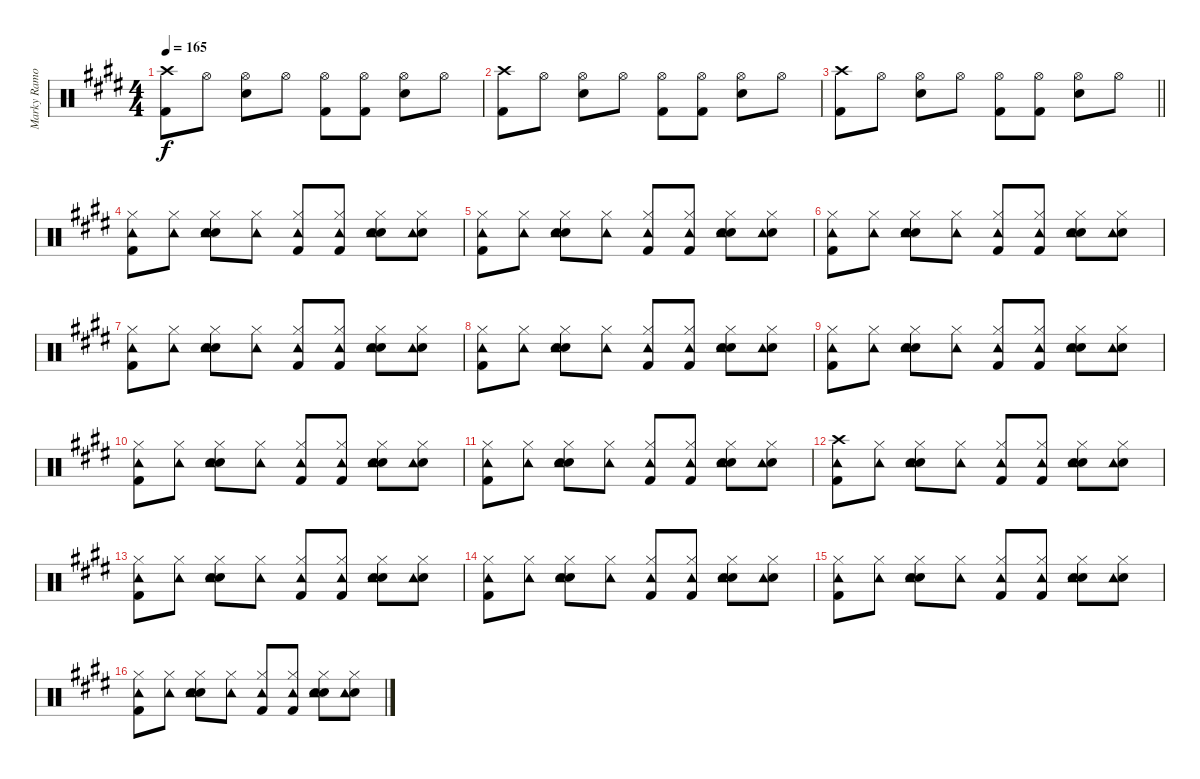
\track ("Marky Ramone" "Marky Ramo") {instrument percussion}
\staff {score}
\articulation defaults
\ts (4 4)
\tempo 165
\clef neutral
\ks e
("Crash high (hit)" "Kick (hit) 2").8{dy f} "Hi-Hat (open)".8 ("Hi-Hat (open)" "Snare (hit) 2").8 "Hi-Hat (open)".8 ("Hi-Hat (open)" "Kick (hit) 2").8 ("Hi-Hat (open)" "Kick (hit) 2").8 ("Hi-Hat (open)" "Snare (hit) 2").8 "Hi-Hat (open)".8 |
("Crash high (hit)" "Kick (hit) 2").8 "Hi-Hat (open)".8 ("Hi-Hat (open)" "Snare (hit) 2").8 "Hi-Hat (open)".8 ("Hi-Hat (open)" "Kick (hit) 2").8 ("Hi-Hat (open)" "Kick (hit) 2").8 ("Hi-Hat (open)" "Snare (hit) 2").8 "Hi-Hat (open)".8 |
\barLineRight lightlight
("Crash high (hit)" "Kick (hit) 2").8 "Hi-Hat (open)".8 ("Hi-Hat (open)" "Snare (hit) 2").8 "Hi-Hat (open)".8 ("Hi-Hat (open)" "Kick (hit) 2").8 ("Hi-Hat (open)" "Kick (hit) 2").8 ("Hi-Hat (open)" "Snare (hit) 2").8 "Hi-Hat (open)".8 |
("Hi-Hat (closed)" "Tambourine (hit)" "Kick (hit) 2").8 ("Hi-Hat (closed)" "Tambourine (hit)").8 ("Hi-Hat (closed)" "Hand Clap (hit)" "Tambourine (hit)" "Snare (hit) 2").8 ("Hi-Hat (closed)" "Tambourine (hit)").8 ("Hi-Hat (closed)" "Tambourine (hit)" "Kick (hit) 2").8 ("Hi-Hat (closed)" "Tambourine (hit)" "Kick (hit) 2").8 ("Hi-Hat (closed)" "Hand Clap (hit)" "Tambourine (hit)" "Snare (hit) 2").8 ("Hi-Hat (closed)" "Hand Clap (hit)" "Tambourine (hit)").8 |
("Hi-Hat (closed)" "Tambourine (hit)" "Kick (hit) 2").8 ("Hi-Hat (closed)" "Tambourine (hit)").8 ("Hi-Hat (closed)" "Hand Clap (hit)" "Tambourine (hit)" "Snare (hit) 2").8 ("Hi-Hat (closed)" "Tambourine (hit)").8 ("Hi-Hat (closed)" "Tambourine (hit)" "Kick (hit) 2").8 ("Hi-Hat (closed)" "Tambourine (hit)" "Kick (hit) 2").8 ("Hi-Hat (closed)" "Hand Clap (hit)" "Tambourine (hit)" "Snare (hit) 2").8 ("Hi-Hat (closed)" "Hand Clap (hit)" "Tambourine (hit)").8 |
("Hi-Hat (closed)" "Tambourine (hit)" "Kick (hit) 2").8 ("Hi-Hat (closed)" "Tambourine (hit)").8 ("Hi-Hat (closed)" "Hand Clap (hit)" "Tambourine (hit)" "Snare (hit) 2").8 ("Hi-Hat (closed)" "Tambourine (hit)").8 ("Hi-Hat (closed)" "Tambourine (hit)" "Kick (hit) 2").8 ("Hi-Hat (closed)" "Tambourine (hit)" "Kick (hit) 2").8 ("Hi-Hat (closed)" "Hand Clap (hit)" "Tambourine (hit)" "Snare (hit) 2").8 ("Hi-Hat (closed)" "Hand Clap (hit)" "Tambourine (hit)").8 |
("Hi-Hat (closed)" "Tambourine (hit)" "Kick (hit) 2").8 ("Hi-Hat (closed)" "Tambourine (hit)").8 ("Hi-Hat (closed)" "Hand Clap (hit)" "Tambourine (hit)" "Snare (hit) 2").8 ("Hi-Hat (closed)" "Tambourine (hit)").8 ("Hi-Hat (closed)" "Tambourine (hit)" "Kick (hit) 2").8 ("Hi-Hat (closed)" "Tambourine (hit)" "Kick (hit) 2").8 ("Hi-Hat (closed)" "Hand Clap (hit)" "Tambourine (hit)" "Snare (hit) 2").8 ("Hi-Hat (closed)" "Hand Clap (hit)" "Tambourine (hit)").8 |
("Hi-Hat (closed)" "Tambourine (hit)" "Kick (hit) 2").8 ("Hi-Hat (closed)" "Tambourine (hit)").8 ("Hi-Hat (closed)" "Hand Clap (hit)" "Tambourine (hit)" "Snare (hit) 2").8 ("Hi-Hat (closed)" "Tambourine (hit)").8 ("Hi-Hat (closed)" "Tambourine (hit)" "Kick (hit) 2").8 ("Hi-Hat (closed)" "Tambourine (hit)" "Kick (hit) 2").8 ("Hi-Hat (closed)" "Hand Clap (hit)" "Tambourine (hit)" "Snare (hit) 2").8 ("Hi-Hat (closed)" "Hand Clap (hit)" "Tambourine (hit)").8 |
("Hi-Hat (closed)" "Tambourine (hit)" "Kick (hit) 2").8 ("Hi-Hat (closed)" "Tambourine (hit)").8 ("Hi-Hat (closed)" "Hand Clap (hit)" "Tambourine (hit)" "Snare (hit) 2").8 ("Hi-Hat (closed)" "Tambourine (hit)").8 ("Hi-Hat (closed)" "Tambourine (hit)" "Kick (hit) 2").8 ("Hi-Hat (closed)" "Tambourine (hit)" "Kick (hit) 2").8 ("Hi-Hat (closed)" "Hand Clap (hit)" "Tambourine (hit)" "Snare (hit) 2").8 ("Hi-Hat (closed)" "Hand Clap (hit)" "Tambourine (hit)").8 |
("Hi-Hat (closed)" "Tambourine (hit)" "Kick (hit) 2").8 ("Hi-Hat (closed)" "Tambourine (hit)").8 ("Hi-Hat (closed)" "Hand Clap (hit)" "Tambourine (hit)" "Snare (hit) 2").8 ("Hi-Hat (closed)" "Tambourine (hit)").8 ("Hi-Hat (closed)" "Tambourine (hit)" "Kick (hit) 2").8 ("Hi-Hat (closed)" "Tambourine (hit)" "Kick (hit) 2").8 ("Hi-Hat (closed)" "Hand Clap (hit)" "Tambourine (hit)" "Snare (hit) 2").8 ("Hi-Hat (closed)" "Hand Clap (hit)" "Tambourine (hit)").8 |
("Hi-Hat (closed)" "Tambourine (hit)" "Kick (hit) 2").8 ("Hi-Hat (closed)" "Tambourine (hit)").8 ("Hi-Hat (closed)" "Hand Clap (hit)" "Tambourine (hit)" "Snare (hit) 2").8 ("Hi-Hat (closed)" "Tambourine (hit)").8 ("Hi-Hat (closed)" "Tambourine (hit)" "Kick (hit) 2").8 ("Hi-Hat (closed)" "Tambourine (hit)" "Kick (hit) 2").8 ("Hi-Hat (closed)" "Hand Clap (hit)" "Tambourine (hit)" "Snare (hit) 2").8 ("Hi-Hat (closed)" "Hand Clap (hit)" "Tambourine (hit)").8 |
("Crash high (hit)" "Tambourine (hit)" "Kick (hit) 2").8 ("Hi-Hat (closed)" "Tambourine (hit)").8 ("Hi-Hat (closed)" "Hand Clap (hit)" "Tambourine (hit)" "Snare (hit) 2").8 ("Hi-Hat (closed)" "Tambourine (hit)").8 ("Hi-Hat (closed)" "Tambourine (hit)" "Kick (hit) 2").8 ("Hi-Hat (closed)" "Tambourine (hit)" "Kick (hit) 2").8 ("Hi-Hat (closed)" "Hand Clap (hit)" "Tambourine (hit)" "Snare (hit) 2").8 ("Hi-Hat (closed)" "Hand Clap (hit)" "Tambourine (hit)").8 |
("Hi-Hat (closed)" "Tambourine (hit)" "Kick (hit) 2").8 ("Hi-Hat (closed)" "Tambourine (hit)").8 ("Hi-Hat (closed)" "Hand Clap (hit)" "Tambourine (hit)" "Snare (hit) 2").8 ("Hi-Hat (closed)" "Tambourine (hit)").8 ("Hi-Hat (closed)" "Tambourine (hit)" "Kick (hit) 2").8 ("Hi-Hat (closed)" "Tambourine (hit)" "Kick (hit) 2").8 ("Hi-Hat (closed)" "Hand Clap (hit)" "Tambourine (hit)" "Snare (hit) 2").8 ("Hi-Hat (closed)" "Hand Clap (hit)" "Tambourine (hit)").8 |
("Hi-Hat (closed)" "Tambourine (hit)" "Kick (hit) 2").8 ("Hi-Hat (closed)" "Tambourine (hit)").8 ("Hi-Hat (closed)" "Hand Clap (hit)" "Tambourine (hit)" "Snare (hit) 2").8 ("Hi-Hat (closed)" "Tambourine (hit)").8 ("Hi-Hat (closed)" "Tambourine (hit)" "Kick (hit) 2").8 ("Hi-Hat (closed)" "Tambourine (hit)" "Kick (hit) 2").8 ("Hi-Hat (closed)" "Hand Clap (hit)" "Tambourine (hit)" "Snare (hit) 2").8 ("Hi-Hat (closed)" "Hand Clap (hit)" "Tambourine (hit)").8 |
("Hi-Hat (closed)" "Tambourine (hit)" "Kick (hit) 2").8 ("Hi-Hat (closed)" "Tambourine (hit)").8 ("Hi-Hat (closed)" "Hand Clap (hit)" "Tambourine (hit)" "Snare (hit) 2").8 ("Hi-Hat (closed)" "Tambourine (hit)").8 ("Hi-Hat (closed)" "Tambourine (hit)" "Kick (hit) 2").8 ("Hi-Hat (closed)" "Tambourine (hit)" "Kick (hit) 2").8 ("Hi-Hat (closed)" "Hand Clap (hit)" "Tambourine (hit)" "Snare (hit) 2").8 ("Hi-Hat (closed)" "Hand Clap (hit)" "Tambourine (hit)").8 |
("Hi-Hat (closed)" "Tambourine (hit)" "Kick (hit) 2").8 ("Hi-Hat (closed)" "Tambourine (hit)").8 ("Hi-Hat (closed)" "Hand Clap (hit)" "Tambourine (hit)" "Snare (hit) 2").8 ("Hi-Hat (closed)" "Tambourine (hit)").8 ("Hi-Hat (closed)" "Tambourine (hit)" "Kick (hit) 2").8 ("Hi-Hat (closed)" "Tambourine (hit)" "Kick (hit) 2").8 ("Hi-Hat (closed)" "Hand Clap (hit)" "Tambourine (hit)" "Snare (hit) 2").8 ("Hi-Hat (closed)" "Hand Clap (hit)" "Tambourine (hit)").8
